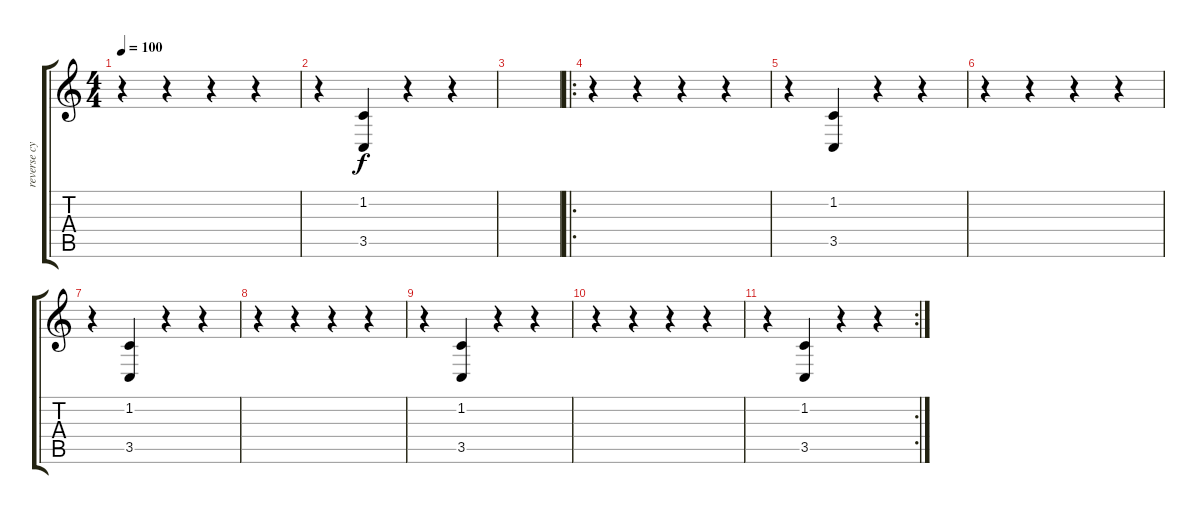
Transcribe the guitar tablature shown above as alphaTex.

\track ("reverse cymbal" "reverse cy") {instrument reversecymbal}
\staff {score tabs}
\tuning (E4 B3 G3 D3 A2 E2) {hide}
\ts (4 4)
\tempo 100
\clef g2
\ks c
r.4{dy f} r.4 r.4 r.4 |
r.4 (1.2 3.5).4 r.4 r.4 |
|
\ro
r.4 r.4 r.4 r.4 |
r.4 (1.2 3.5).4 r.4 r.4 |
r.4 r.4 r.4 r.4 |
r.4 (1.2 3.5).4 r.4 r.4 |
r.4 r.4 r.4 r.4 |
r.4 (1.2 3.5).4 r.4 r.4 |
r.4 r.4 r.4 r.4 |
\rc 2
r.4 (1.2 3.5).4 r.4 r.4
